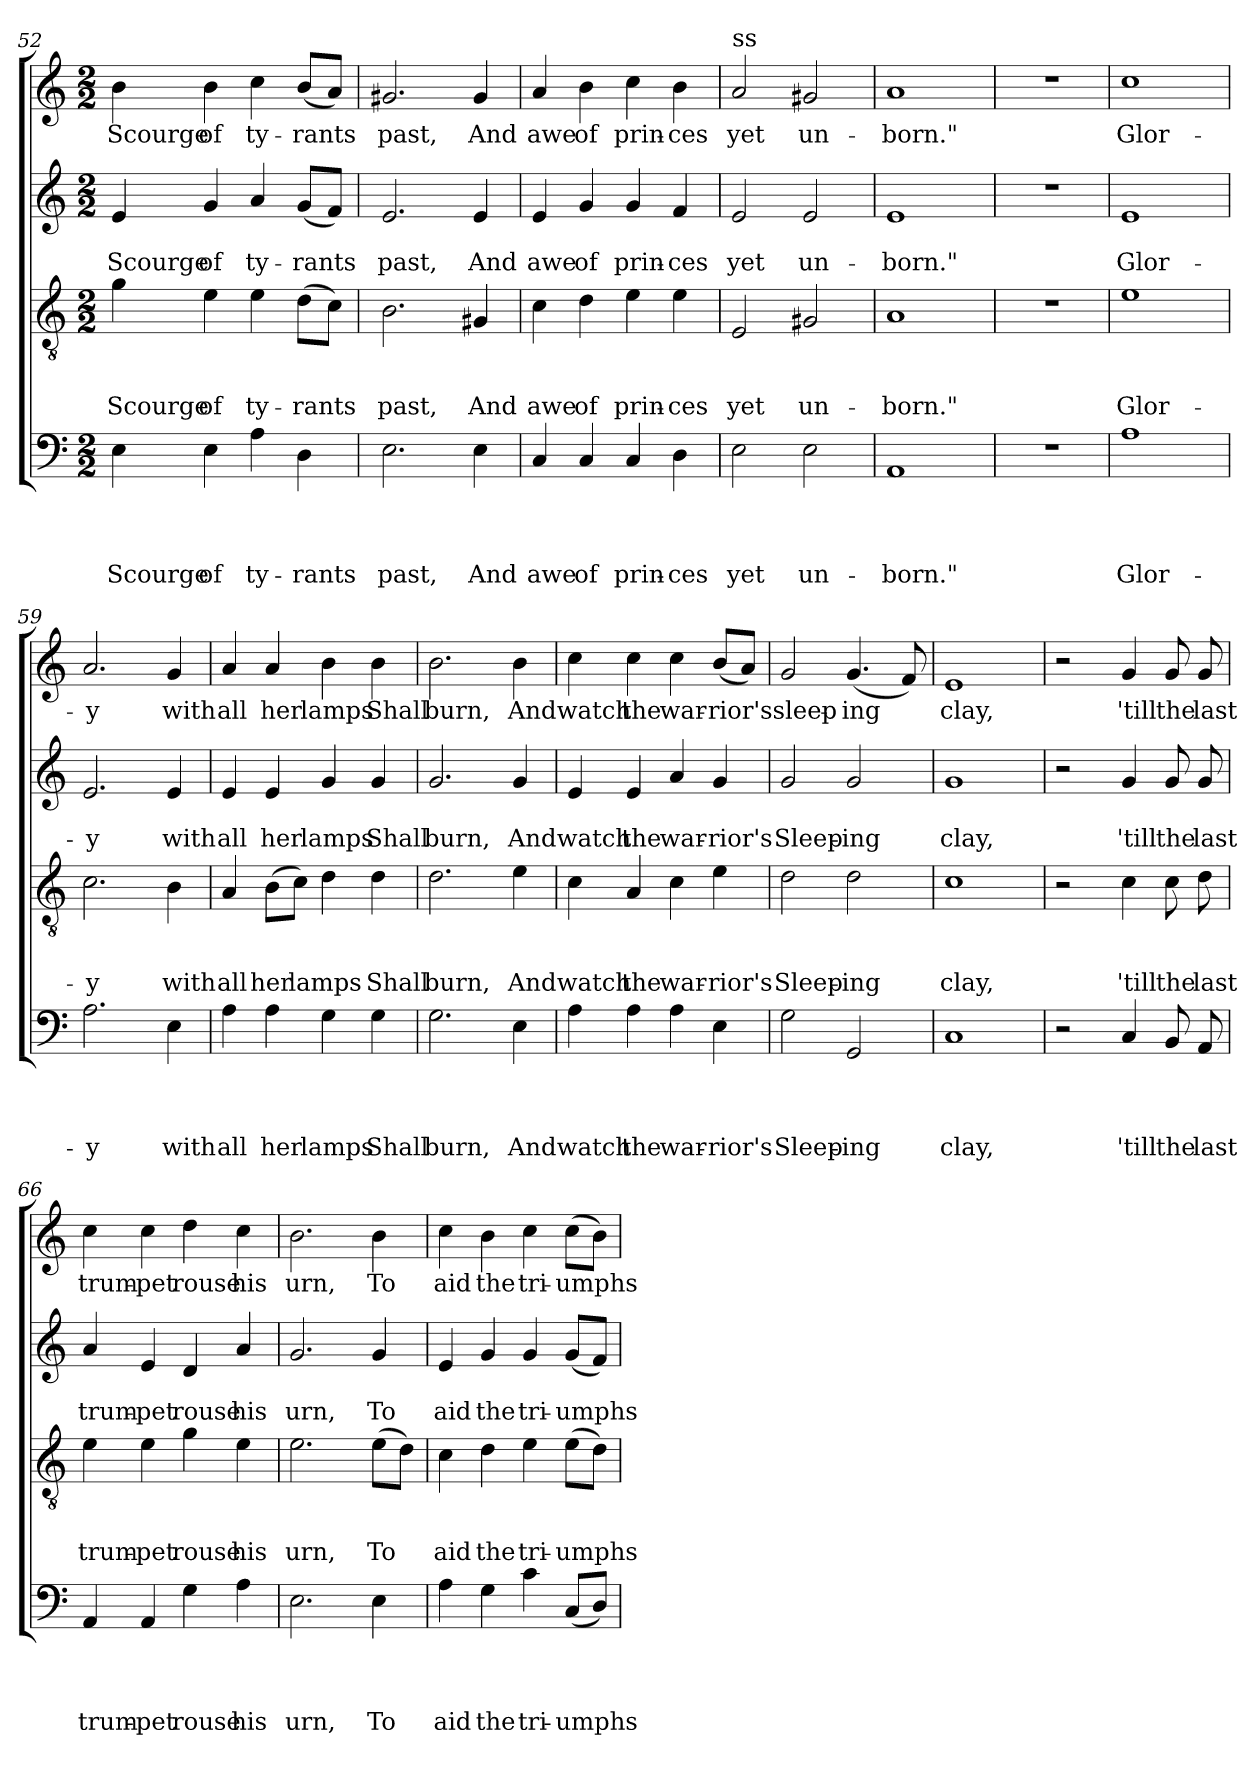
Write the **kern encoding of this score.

**kern	**text	**text	**text	**text	**kern	**text	**text	**text	**kern	**text	**text	**kern	**text
*part4	*part4	*part4	*part4	*part4	*part3	*part3	*part3	*part3	*part2	*part2	*part2	*part1	*part1
*staff4	*staff4	*staff4	*staff4	*staff4	*staff3	*staff3	*staff3	*staff3	*staff2	*staff2	*staff2	*staff1	*staff1
*clefF4	*	*	*	*	*clefGv2	*	*	*	*clefG2	*	*	*clefG2	*
*k[]	*	*	*	*	*k[]	*	*	*	*k[]	*	*	*k[]	*
*C:	*	*	*	*	*C:	*	*	*	*C:	*	*	*C:	*
*M2/2	*	*	*	*	*M2/2	*	*	*	*M2/2	*	*	*M2/2	*
=52	=52	=52	=52	=52	=52	=52	=52	=52	=52	=52	=52	=52	=52
!	!	!	!	!LO:LY:b	!	!	!	!LO:LY:b	!	!	!LO:LY:b	!	!LO:LY:b
4E\	.	.	.	Scourge	4g\	.	.	Scourge	4e/	.	Scourge	4b\	Scourge
!	!	!	!	!LO:LY:b	!	!	!	!LO:LY:b	!	!	!LO:LY:b	!	!LO:LY:b
4E\	.	.	.	of	4e\	.	.	of	4g/	.	of	4b\	of
!	!	!	!	!LO:LY:b	!	!	!	!LO:LY:b	!	!	!LO:LY:b	!	!LO:LY:b
4A\	.	.	.	ty-	4e\	.	.	ty-	4a/	.	ty-	4cc\	ty-
!	!	!	!	!LO:LY:b	!	!	!	!LO:LY:b	!	!	!LO:LY:b	!	!LO:LY:b
4D\	.	.	.	-rants	(>8d\L	.	.	-rants	(<8g/L	.	-rants	(<8b/L	-rants
.	.	.	.	.	8c\J)	.	.	.	8f/J)	.	.	8a/J)	.
=53	=53	=53	=53	=53	=53	=53	=53	=53	=53	=53	=53	=53	=53
!	!	!	!	!LO:LY:b	!	!	!	!LO:LY:b	!	!	!LO:LY:b	!	!LO:LY:b
2.E\	.	.	.	past,	2.B\	.	.	past,	2.e/	.	past,	2.g#X/	past,
!	!	!	!	!LO:LY:b	!	!	!	!LO:LY:b	!	!	!LO:LY:b	!	!LO:LY:b
4E\	.	.	.	And	4G#X/	.	.	And	4e/	.	And	4g#/	And
=54	=54	=54	=54	=54	=54	=54	=54	=54	=54	=54	=54	=54	=54
!	!	!	!	!LO:LY:b	!	!	!	!LO:LY:b	!	!	!LO:LY:b	!	!LO:LY:b
4C/	.	.	.	awe	4c\	.	.	awe	4e/	.	awe	4a/	awe
!	!	!	!	!LO:LY:b	!	!	!	!LO:LY:b	!	!	!LO:LY:b	!	!LO:LY:b
4C/	.	.	.	of	4d\	.	.	of	4g/	.	of	4b\	of
!	!	!	!	!LO:LY:b	!	!	!	!LO:LY:b	!	!	!LO:LY:b	!	!LO:LY:b
4C/	.	.	.	prin-	4e\	.	.	prin-	4g/	.	prin-	4cc\	prin-
!	!	!	!	!LO:LY:b:rj	!	!	!	!LO:LY:b:rj	!	!	!LO:LY:b:rj	!	!LO:LY:b:rj
4D\	.	.	.	-ces	4e\	.	.	-ces	4f/	.	-ces	4b\	-ces
!!LO:LB:g=z
=55	=55	=55	=55	=55	=55	=55	=55	=55	=55	=55	=55	=55	=55
!	!	!	!	!	!	!	!	!	!	!	!	!LO:TX:a:t=ss	!
!	!	!	!	!LO:LY:b	!	!	!	!LO:LY:b	!	!	!LO:LY:b	!	!LO:LY:b
2E\	.	.	.	yet	2E/	.	.	yet	2e/	.	yet	2a/	yet
!	!	!	!	!LO:LY:b	!	!	!	!LO:LY:b	!	!	!LO:LY:b	!	!LO:LY:b
2E\	.	.	.	un-	2G#X/	.	.	un-	2e/	.	un-	2g#X/	un-
=56	=56	=56	=56	=56	=56	=56	=56	=56	=56	=56	=56	=56	=56
!	!	!	!	!LO:LY:b	!	!	!	!LO:LY:b	!	!	!LO:LY:b	!	!LO:LY:b
1AA	.	.	.	-born."	1A	.	.	-born."	1e	.	-born."	1a	-born."
=57	=57	=57	=57	=57	=57	=57	=57	=57	=57	=57	=57	=57	=57
1r	.	.	.	.	1r	.	.	.	1r	.	.	1r	.
=58	=58	=58	=58	=58	=58	=58	=58	=58	=58	=58	=58	=58	=58
!	!	!	!	!LO:LY:b	!	!	!	!LO:LY:b	!	!	!LO:LY:b	!	!LO:LY:b
1A	.	.	.	Glor-	1e	.	.	Glor-	1e	.	Glor-	1cc	Glor-
=59	=59	=59	=59	=59	=59	=59	=59	=59	=59	=59	=59	=59	=59
!	!	!	!	!LO:LY:b	!	!	!	!LO:LY:b	!	!	!LO:LY:b	!	!LO:LY:b
2.A\	.	.	.	-y	2.c\	.	.	-y	2.e/	.	-y	2.a/	-y
!	!	!	!	!LO:LY:b	!	!	!	!LO:LY:b	!	!	!LO:LY:b	!	!LO:LY:b
4E\	.	.	.	with	4B\	.	.	with	4e/	.	with	4g/	with
=60	=60	=60	=60	=60	=60	=60	=60	=60	=60	=60	=60	=60	=60
!	!	!	!	!LO:LY:b	!	!	!	!LO:LY:b	!	!	!LO:LY:b	!	!LO:LY:b
4A\	.	.	.	all	4A/	.	.	all	4e/	.	all	4a/	all
!	!	!	!	!LO:LY:b	!	!	!	!LO:LY:b	!	!	!LO:LY:b	!	!LO:LY:b
4A\	.	.	.	her	(>8B\L	.	.	her	4e/	.	her	4a/	her
!	!	!	!	!	!	!	!	!LO:LY:b	!	!	!	!	!
.	.	.	.	.	8c\J)	.	.	lamps	.	.	.	.	.
!	!	!	!	!LO:LY:b	!	!	!	!	!	!	!LO:LY:b	!	!LO:LY:b
4G\	.	.	.	lamps	4d\	.	.	.	4g/	.	lamps	4b\	lamps
!	!	!	!	!LO:LY:b	!	!	!	!LO:LY:b	!	!	!LO:LY:b	!	!LO:LY:b
4G\	.	.	.	Shall	4d\	.	.	Shall	4g/	.	Shall	4b\	Shall
=61	=61	=61	=61	=61	=61	=61	=61	=61	=61	=61	=61	=61	=61
!	!	!	!	!LO:LY:b	!	!	!	!LO:LY:b	!	!	!LO:LY:b	!	!LO:LY:b
2.G\	.	.	.	burn,	2.d\	.	.	burn,	2.g/	.	burn,	2.b\	burn,
!	!	!	!	!LO:LY:b	!	!	!	!LO:LY:b	!	!	!LO:LY:b	!	!LO:LY:b
4E\	.	.	.	And	4e\	.	.	And	4g/	.	And	4b\	And
=62	=62	=62	=62	=62	=62	=62	=62	=62	=62	=62	=62	=62	=62
!	!	!	!	!LO:LY:b	!	!	!	!LO:LY:b	!	!	!LO:LY:b	!	!LO:LY:b
4A\	.	.	.	watch	4c\	.	.	watch	4e/	.	watch	4cc\	watch
!	!	!	!	!LO:LY:b	!	!	!	!LO:LY:b	!	!	!LO:LY:b	!	!LO:LY:b
4A\	.	.	.	the	4A/	.	.	the	4e/	.	the	4cc\	the
!	!	!	!	!LO:LY:b	!	!	!	!LO:LY:b	!	!	!LO:LY:b	!	!LO:LY:b
4A\	.	.	.	war-	4c\	.	.	war-	4a/	.	war-	4cc\	war-
!	!	!	!	!LO:LY:b	!	!	!	!LO:LY:b	!	!	!LO:LY:b	!	!LO:LY:b
4E\	.	.	.	-rior's	4e\	.	.	-rior's	4g/	.	-rior's	(<8b/L	-rior'ssleep-
.	.	.	.	.	.	.	.	.	.	.	.	8a/J)	.
=63	=63	=63	=63	=63	=63	=63	=63	=63	=63	=63	=63	=63	=63
!	!	!	!	!LO:LY:b	!	!	!	!LO:LY:b	!	!	!LO:LY:b	!	!
2G\	.	.	.	Sleep-	2d\	.	.	Sleep-	2g/	.	Sleep-	2g/	.
!	!	!	!	!LO:LY:b	!	!	!	!LO:LY:b	!	!	!LO:LY:b	!	!LO:LY:b
2GG/	.	.	.	-ing	2d\	.	.	-ing	2g/	.	-ing	(<4.g/	-ing
.	.	.	.	.	.	.	.	.	.	.	.	8f/)	.
=64	=64	=64	=64	=64	=64	=64	=64	=64	=64	=64	=64	=64	=64
!	!	!	!	!LO:LY:b	!	!	!	!LO:LY:b	!	!	!LO:LY:b	!	!LO:LY:b
1C	.	.	.	clay,	1c	.	.	clay,	1g	.	clay,	1e	clay,
!!LO:PB:g=z
=65	=65	=65	=65	=65	=65	=65	=65	=65	=65	=65	=65	=65	=65
2r	.	.	.	.	2r	.	.	.	2r	.	.	2r	.
!	!	!	!	!LO:LY:b	!	!	!	!LO:LY:b	!	!	!LO:LY:b	!	!LO:LY:b
4C/	.	.	.	'till	4c\	.	.	'till	4g/	.	'till	4g/	'till
!	!	!	!	!LO:LY:b	!	!	!	!LO:LY:b	!	!	!LO:LY:b	!	!LO:LY:b
8BB/	.	.	.	the	8c\	.	.	the	8g/	.	the	8g/	the
!	!	!	!	!LO:LY:b	!	!	!	!LO:LY:b	!	!	!LO:LY:b	!	!LO:LY:b
8AA/	.	.	.	last	8d\	.	.	last	8g/	.	last	8g/	last
=66	=66	=66	=66	=66	=66	=66	=66	=66	=66	=66	=66	=66	=66
!	!	!	!	!LO:LY:b	!	!	!	!LO:LY:b	!	!	!LO:LY:b	!	!LO:LY:b
4AA/	.	.	.	trum-	4e\	.	.	trum-	4a/	.	trum-	4cc\	trum-
!	!	!	!	!LO:LY:b:rj	!	!	!	!LO:LY:b:rj	!	!	!LO:LY:b:rj	!	!LO:LY:b:rj
4AA/	.	.	.	-pet	4e\	.	.	-pet	4e/	.	-pet	4cc\	-pet
!	!	!	!	!LO:LY:b	!	!	!	!LO:LY:b	!	!	!LO:LY:b	!	!LO:LY:b
4G\	.	.	.	rouse	4g\	.	.	rouse	4d/	.	rouse	4dd\	rouse
!	!	!	!	!LO:LY:b	!	!	!	!LO:LY:b	!	!	!LO:LY:b	!	!LO:LY:b
4A\	.	.	.	his	4e\	.	.	his	4a/	.	his	4cc\	his
=67	=67	=67	=67	=67	=67	=67	=67	=67	=67	=67	=67	=67	=67
!	!	!	!	!LO:LY:b	!	!	!	!LO:LY:b	!	!	!LO:LY:b	!	!LO:LY:b
2.E\	.	.	.	urn,	2.e\	.	.	urn,	2.g/	.	urn,	2.b\	urn,
!	!	!	!	!LO:LY:b	!	!	!	!LO:LY:b	!	!	!LO:LY:b	!	!LO:LY:b
4E\	.	.	.	To	(>8e\L	.	.	To	4g/	.	To	4b\	To
.	.	.	.	.	8d\J)	.	.	.	.	.	.	.	.
=68	=68	=68	=68	=68	=68	=68	=68	=68	=68	=68	=68	=68	=68
!	!	!	!	!LO:LY:b	!	!	!	!LO:LY:b	!	!	!LO:LY:b	!	!LO:LY:b
4A\	.	.	.	aid	4c\	.	.	aid	4e/	.	aid	4cc\	aid
!	!	!	!	!LO:LY:b	!	!	!	!LO:LY:b	!	!	!LO:LY:b	!	!LO:LY:b
4G\	.	.	.	the	4d\	.	.	the	4g/	.	the	4b\	the
!	!	!	!	!LO:LY:b	!	!	!	!LO:LY:b	!	!	!LO:LY:b	!	!LO:LY:b
4c\	.	.	.	tri-	4e\	.	.	tri-	4g/	.	tri-	4cc\	tri-
!	!	!	!	!LO:LY:b	!	!	!	!LO:LY:b	!	!	!LO:LY:b	!	!LO:LY:b
(<8C/L	.	.	.	-umphs	(>8e\L	.	.	-umphs	(<8g/L	.	-umphs	(>8cc\L	-umphs
8D/J)	.	.	.	.	8d\J)	.	.	.	8f/J)	.	.	8b\J)	.
=	=	=	=	=	=	=	=	=	=	=	=	=	=
*-	*-	*-	*-	*-	*-	*-	*-	*-	*-	*-	*-	*-	*-
